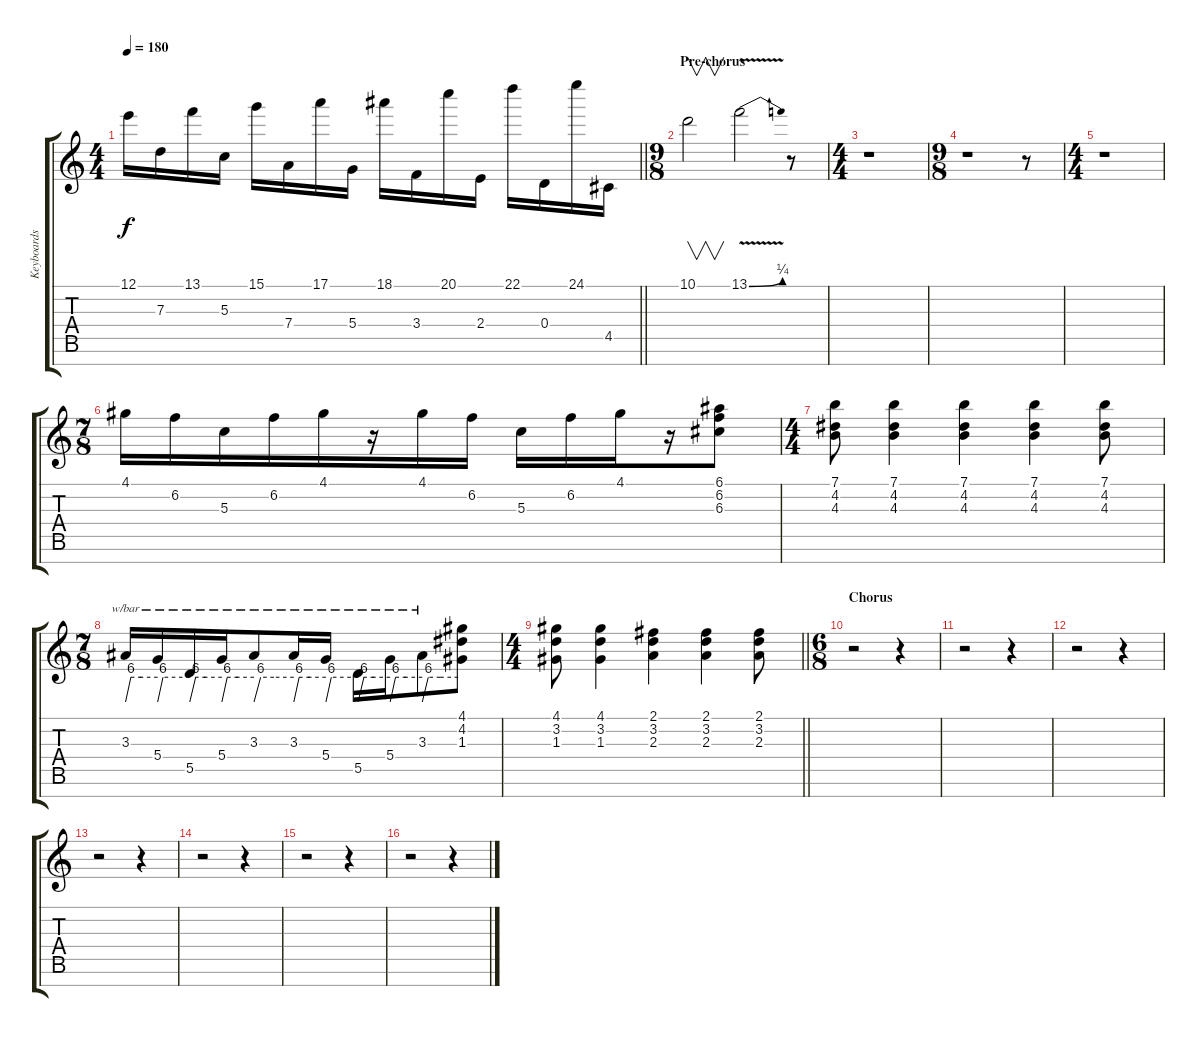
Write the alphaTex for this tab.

\track ("Keyboards" "Keyboards") {instrument lead2sawtooth}
\staff {score tabs}
\tuning (E5 B4 G4 D4 A3 E3 C2) {hide}
\ts (4 4)
\tempo 180
\clef g2
\barLineRight lightlight
\ks c
12.1.16{dy f instrument lead2sawtooth} 7.3.16 13.1.16 5.3.16 15.1.16{instrument lead3calliope} 7.4.16 17.1.16 5.4.16 18.1.16{instrument lead4chiff} 3.4.16 20.1.16 2.4.16 22.1.16{instrument lead5charang} 0.4.16 24.1.16 4.5.16 |
\ts (9 8)
\section ("" "Pre-chorus")
10.1.2{v instrument lead1square} 13.1{be (bend 0 0 60 1) v}.2 r.8 |
\ts (4 4)
r.1 |
\ts (9 8)
r.1 r.8 |
\ts (4 4)
r.1 |
\ts (7 8)
4.1.16{instrument lead2sawtooth} 6.2.16 5.3.16 6.2.16 4.1.16 r.16 4.1.16 6.2.16 5.3.16 6.2.16 4.1.16 r.16 (6.1 6.2 6.3).8 |
\ts (4 4)
(7.1 4.2 4.3).8 (7.1 4.2 4.3).4 (7.1 4.2 4.3).4 (7.1 4.2 4.3).4 (7.1 4.2 4.3).8 |
\ts (7 8)
3.3.16{tbe (custom default 0 0 10 24 30 24 60 24)} 5.4.16{tbe (custom default 0 0 10 24 60 24)} 5.5.16{tbe (custom default 0 0 11 24 30 24 60 24)} 5.4.16{tbe (custom default 0 0 10 24 30 24 60 24)} 3.3.8{tbe (custom default 0 0 10 24 30 24 60 24)} 3.3.16{tbe (custom default 0 0 10 24 30 24 60 24)} 5.4.16{tbe (custom default 0 0 10 24 60 24)} 5.5.16{tbe (custom default 0 0 11 24 30 24 60 24)} 5.4.16{tbe (custom default 0 0 10 24 30 24 60 24)} 3.3.8{tbe (custom default 0 0 10 24 30 24 60 24)} (4.1 4.2 1.3).8 |
\ts (4 4)
\barLineRight lightlight
(4.1 3.2 1.3).8 (4.1 3.2 1.3).4 (2.1 3.2 2.3).4 (2.1 3.2 2.3).4 (2.1 3.2 2.3).8 |
\ts (6 8)
\section ("" "Chorus")
r.2 r.4 |
r.2 r.4 |
r.2 r.4 |
r.2 r.4 |
r.2 r.4 |
r.2 r.4 |
r.2 r.4
